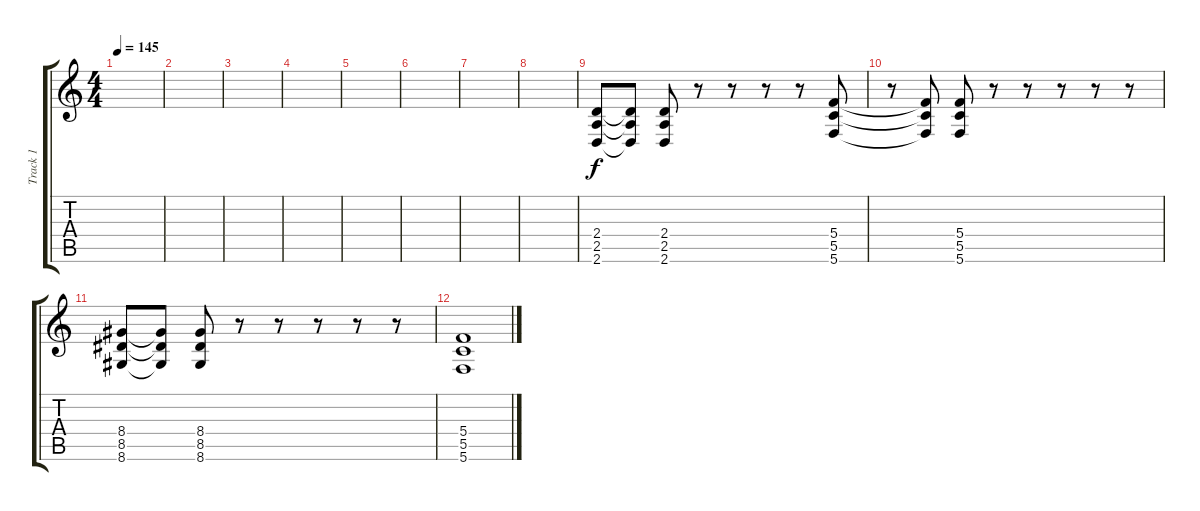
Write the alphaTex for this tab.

\track ("Track 1" "Track 1") {instrument distortionguitar}
\staff {score tabs}
\tuning (D4 A3 F3 C3 G2 C2) {hide}
\ts (4 4)
\tempo 145
\clef g2
\ks c
|
|
|
|
|
|
|
|
(2.4 2.5 2.6).8{instrument distortionguitar} (2.4{t} 2.5{t} 2.6{t}).8 (2.4 2.5 2.6).8 r.8 r.8 r.8 r.8 (5.4 5.5 5.6).8 |
r.8 (5.4{t} 5.5{t} 5.6{t}).8 (5.4 5.5 5.6).8 r.8 r.8 r.8 r.8 r.8 |
(8.4 8.5 8.6).8 (8.4{t} 8.5{t} 8.6{t}).8 (8.4 8.5 8.6).8 r.8 r.8 r.8 r.8 r.8 |
(5.4 5.5 5.6).1{volume 9}
